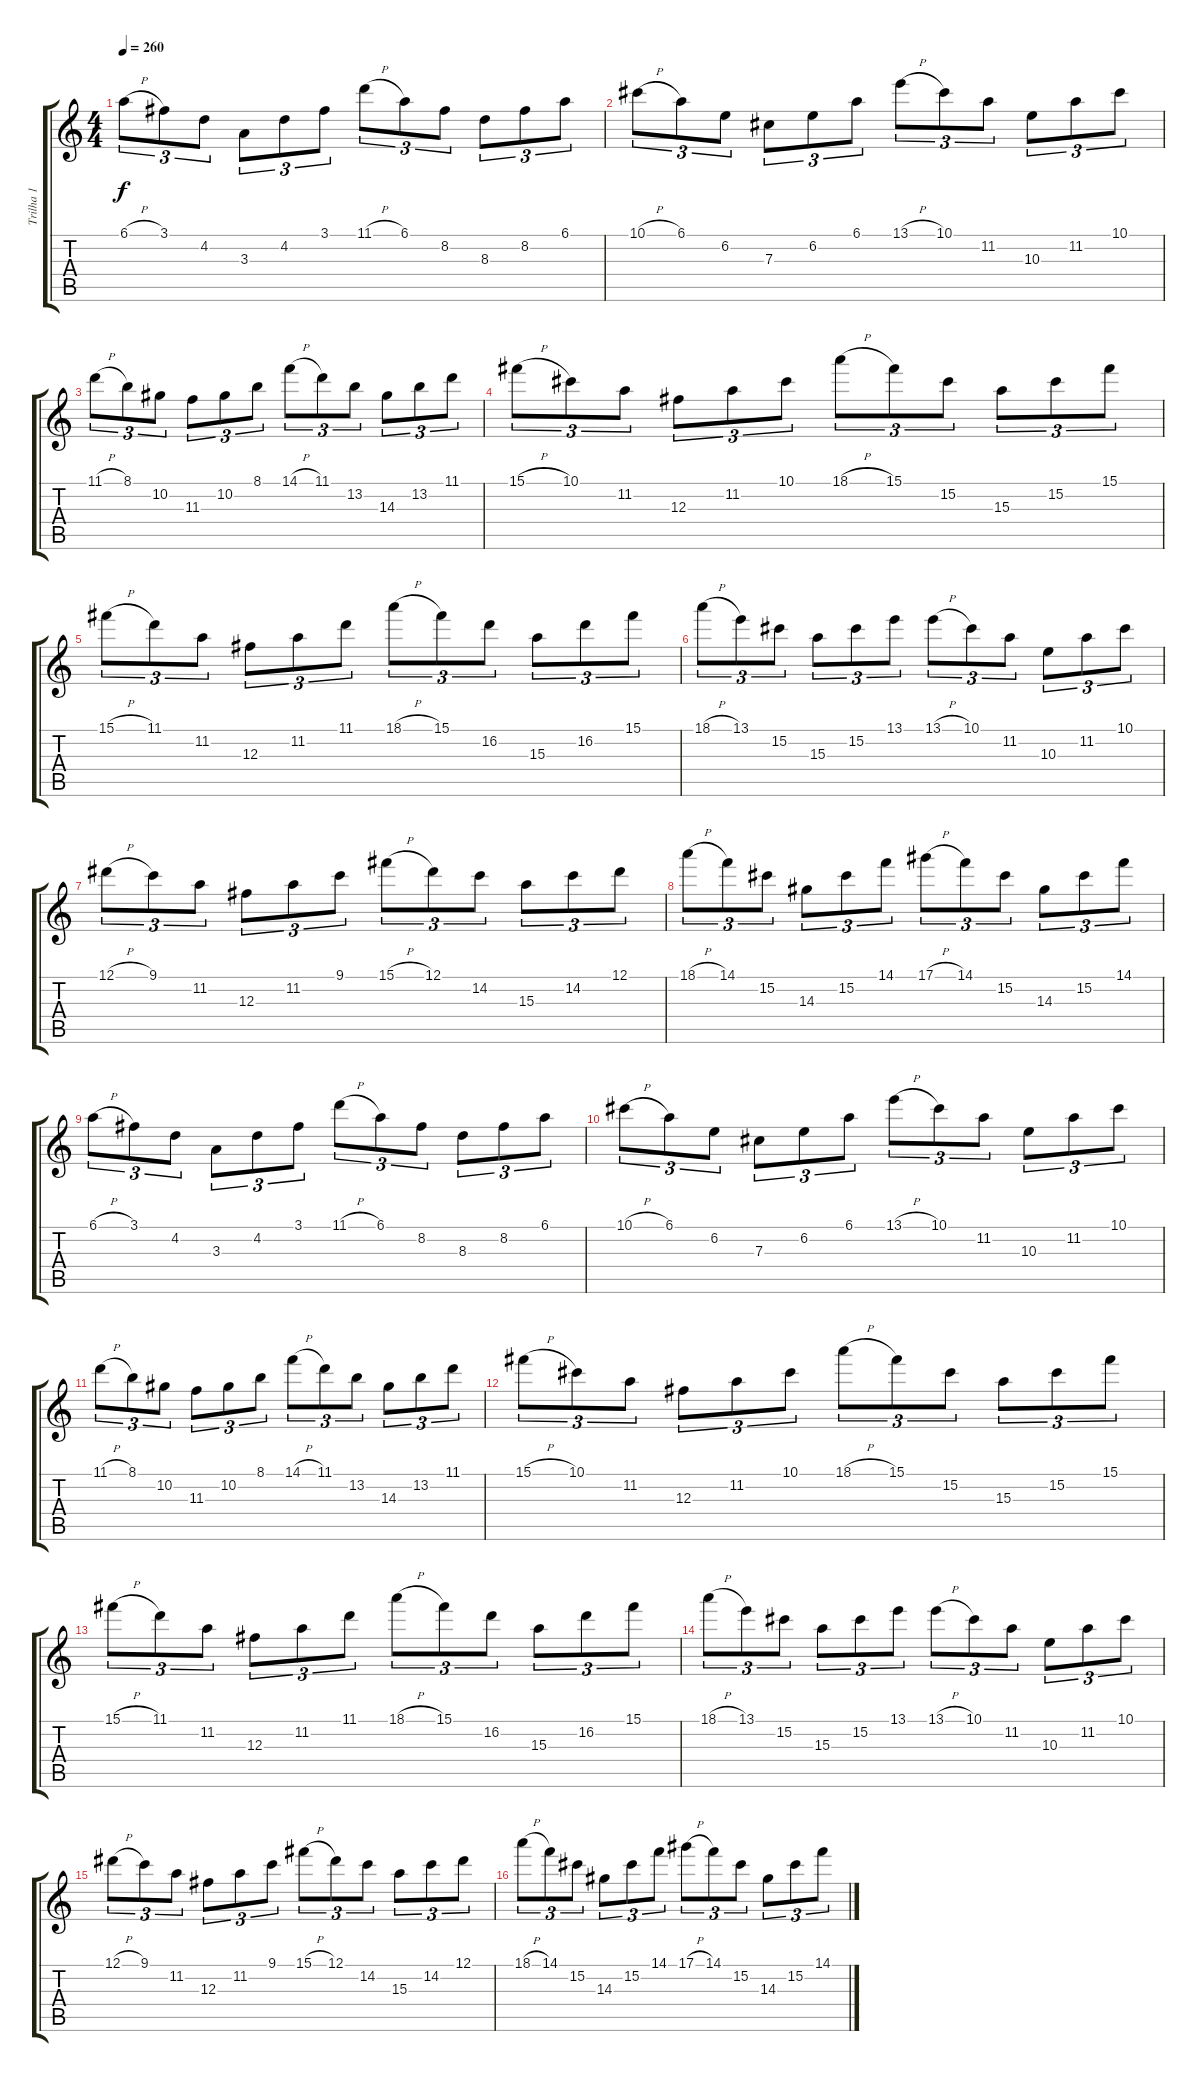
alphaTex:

\track ("Trilha 1" "Trilha 1") {instrument overdrivenguitar}
\staff {score tabs}
\tuning (Eb4 Bb3 Gb3 Db3 Ab2 Eb2) {hide}
\ts (4 4)
\tempo 260
\clef g2
\ks c
6.1{h}.8{tu (3 2) dy f instrument overdrivenguitar} 3.1.8{tu (3 2)} 4.2.8{tu (3 2)} 3.3.8{tu (3 2)} 4.2.8{tu (3 2)} 3.1.8{tu (3 2)} 11.1{h}.8{tu (3 2)} 6.1.8{tu (3 2)} 8.2.8{tu (3 2)} 8.3.8{tu (3 2)} 8.2.8{tu (3 2)} 6.1.8{tu (3 2)} |
10.1{h}.8{tu (3 2)} 6.1.8{tu (3 2)} 6.2.8{tu (3 2)} 7.3.8{tu (3 2)} 6.2.8{tu (3 2)} 6.1.8{tu (3 2)} 13.1{h}.8{tu (3 2)} 10.1.8{tu (3 2)} 11.2.8{tu (3 2)} 10.3.8{tu (3 2)} 11.2.8{tu (3 2)} 10.1.8{tu (3 2)} |
11.1{h}.8{tu (3 2)} 8.1.8{tu (3 2)} 10.2.8{tu (3 2)} 11.3.8{tu (3 2)} 10.2.8{tu (3 2)} 8.1.8{tu (3 2)} 14.1{h}.8{tu (3 2)} 11.1.8{tu (3 2)} 13.2.8{tu (3 2)} 14.3.8{tu (3 2)} 13.2.8{tu (3 2)} 11.1.8{tu (3 2)} |
15.1{h}.8{tu (3 2)} 10.1.8{tu (3 2)} 11.2.8{tu (3 2)} 12.3.8{tu (3 2)} 11.2.8{tu (3 2)} 10.1.8{tu (3 2)} 18.1{h}.8{tu (3 2)} 15.1.8{tu (3 2)} 15.2.8{tu (3 2)} 15.3.8{tu (3 2)} 15.2.8{tu (3 2)} 15.1.8{tu (3 2)} |
15.1{h}.8{tu (3 2)} 11.1.8{tu (3 2)} 11.2.8{tu (3 2)} 12.3.8{tu (3 2)} 11.2.8{tu (3 2)} 11.1.8{tu (3 2)} 18.1{h}.8{tu (3 2)} 15.1.8{tu (3 2)} 16.2.8{tu (3 2)} 15.3.8{tu (3 2)} 16.2.8{tu (3 2)} 15.1.8{tu (3 2)} |
18.1{h}.8{tu (3 2)} 13.1.8{tu (3 2)} 15.2.8{tu (3 2)} 15.3.8{tu (3 2)} 15.2.8{tu (3 2)} 13.1.8{tu (3 2)} 13.1{h}.8{tu (3 2)} 10.1.8{tu (3 2)} 11.2.8{tu (3 2)} 10.3.8{tu (3 2)} 11.2.8{tu (3 2)} 10.1.8{tu (3 2)} |
12.1{h}.8{tu (3 2)} 9.1.8{tu (3 2)} 11.2.8{tu (3 2)} 12.3.8{tu (3 2)} 11.2.8{tu (3 2)} 9.1.8{tu (3 2)} 15.1{h}.8{tu (3 2)} 12.1.8{tu (3 2)} 14.2.8{tu (3 2)} 15.3.8{tu (3 2)} 14.2.8{tu (3 2)} 12.1.8{tu (3 2)} |
18.1{h}.8{tu (3 2)} 14.1.8{tu (3 2)} 15.2.8{tu (3 2)} 14.3.8{tu (3 2)} 15.2.8{tu (3 2)} 14.1.8{tu (3 2)} 17.1{h}.8{tu (3 2)} 14.1.8{tu (3 2)} 15.2.8{tu (3 2)} 14.3.8{tu (3 2)} 15.2.8{tu (3 2)} 14.1.8{tu (3 2)} |
6.1{h}.8{tu (3 2)} 3.1.8{tu (3 2)} 4.2.8{tu (3 2)} 3.3.8{tu (3 2)} 4.2.8{tu (3 2)} 3.1.8{tu (3 2)} 11.1{h}.8{tu (3 2)} 6.1.8{tu (3 2)} 8.2.8{tu (3 2)} 8.3.8{tu (3 2)} 8.2.8{tu (3 2)} 6.1.8{tu (3 2)} |
10.1{h}.8{tu (3 2)} 6.1.8{tu (3 2)} 6.2.8{tu (3 2)} 7.3.8{tu (3 2)} 6.2.8{tu (3 2)} 6.1.8{tu (3 2)} 13.1{h}.8{tu (3 2)} 10.1.8{tu (3 2)} 11.2.8{tu (3 2)} 10.3.8{tu (3 2)} 11.2.8{tu (3 2)} 10.1.8{tu (3 2)} |
11.1{h}.8{tu (3 2)} 8.1.8{tu (3 2)} 10.2.8{tu (3 2)} 11.3.8{tu (3 2)} 10.2.8{tu (3 2)} 8.1.8{tu (3 2)} 14.1{h}.8{tu (3 2)} 11.1.8{tu (3 2)} 13.2.8{tu (3 2)} 14.3.8{tu (3 2)} 13.2.8{tu (3 2)} 11.1.8{tu (3 2)} |
15.1{h}.8{tu (3 2)} 10.1.8{tu (3 2)} 11.2.8{tu (3 2)} 12.3.8{tu (3 2)} 11.2.8{tu (3 2)} 10.1.8{tu (3 2)} 18.1{h}.8{tu (3 2)} 15.1.8{tu (3 2)} 15.2.8{tu (3 2)} 15.3.8{tu (3 2)} 15.2.8{tu (3 2)} 15.1.8{tu (3 2)} |
15.1{h}.8{tu (3 2)} 11.1.8{tu (3 2)} 11.2.8{tu (3 2)} 12.3.8{tu (3 2)} 11.2.8{tu (3 2)} 11.1.8{tu (3 2)} 18.1{h}.8{tu (3 2)} 15.1.8{tu (3 2)} 16.2.8{tu (3 2)} 15.3.8{tu (3 2)} 16.2.8{tu (3 2)} 15.1.8{tu (3 2)} |
18.1{h}.8{tu (3 2)} 13.1.8{tu (3 2)} 15.2.8{tu (3 2)} 15.3.8{tu (3 2)} 15.2.8{tu (3 2)} 13.1.8{tu (3 2)} 13.1{h}.8{tu (3 2)} 10.1.8{tu (3 2)} 11.2.8{tu (3 2)} 10.3.8{tu (3 2)} 11.2.8{tu (3 2)} 10.1.8{tu (3 2)} |
12.1{h}.8{tu (3 2)} 9.1.8{tu (3 2)} 11.2.8{tu (3 2)} 12.3.8{tu (3 2)} 11.2.8{tu (3 2)} 9.1.8{tu (3 2)} 15.1{h}.8{tu (3 2)} 12.1.8{tu (3 2)} 14.2.8{tu (3 2)} 15.3.8{tu (3 2)} 14.2.8{tu (3 2)} 12.1.8{tu (3 2)} |
18.1{h}.8{tu (3 2)} 14.1.8{tu (3 2)} 15.2.8{tu (3 2)} 14.3.8{tu (3 2)} 15.2.8{tu (3 2)} 14.1.8{tu (3 2)} 17.1{h}.8{tu (3 2)} 14.1.8{tu (3 2)} 15.2.8{tu (3 2)} 14.3.8{tu (3 2)} 15.2.8{tu (3 2)} 14.1.8{tu (3 2)}
